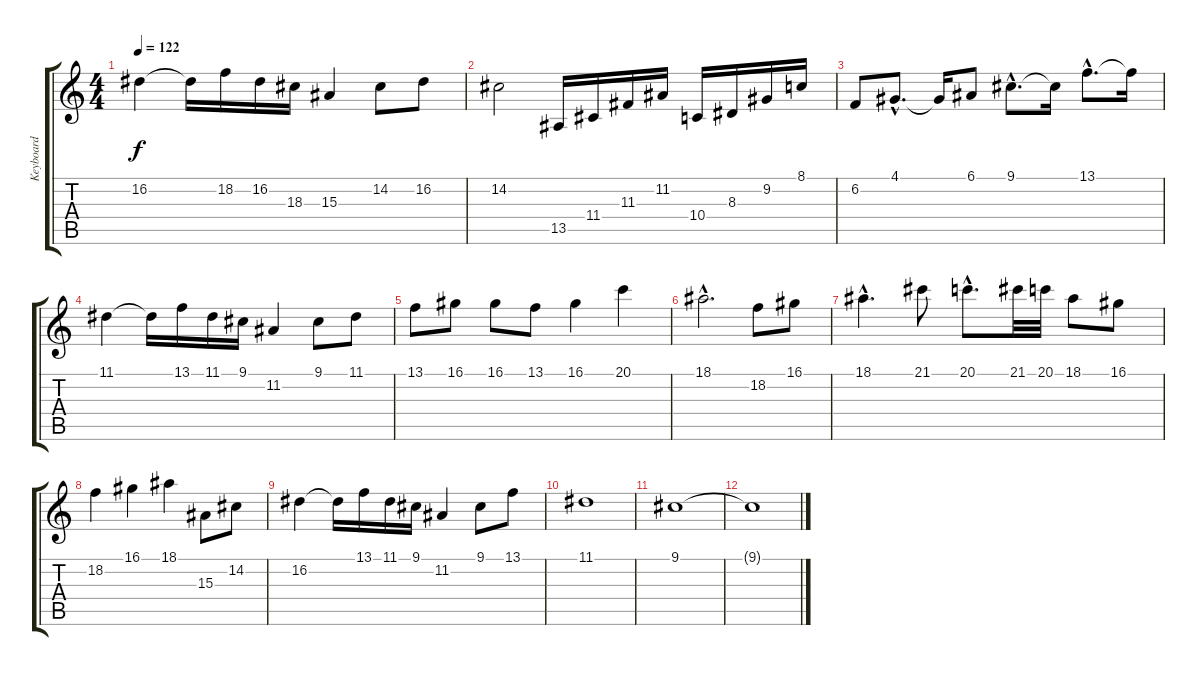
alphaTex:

\track ("Keyboard" "Keyboard") {instrument lead2sawtooth}
\staff {score tabs}
\tuning (E4 B3 G3 D3 A2 E2) {hide}
\ts (4 4)
\tempo 122
\clef g2
\ks c
16.2.4{dy f} 16.2{t}.16 18.2.16 16.2.16 18.3.16 15.3.4 14.2.8 16.2.8 |
14.2.2 13.5.16 11.4.16 11.3.16 11.2.16 10.4.16 8.3.16 9.2.16 8.1.16 |
6.2.8 4.1{hac}.8{d} 4.1{t}.16 6.1.8 9.1{hac}.8{d} 9.1{t}.16 13.1{hac}.8{d} 13.1{t}.16 |
11.1.4 11.1{t}.16 13.1.16 11.1.16 9.1.16 11.2.4 9.1.8 11.1.8 |
13.1.8 16.1.8 16.1.8 13.1.8 16.1.4 20.1.4 |
18.1{hac}.2{d} 18.2.8 16.1.8 |
18.1{hac}.4{d} 21.1.8 20.1{hac}.8{d} 21.1.32 20.1.32 18.1.8 16.1.8 |
18.2.4 16.1.4 18.1.4 15.3.8 14.2.8 |
16.2.4 16.2{t}.16 13.1.16 11.1.16 9.1.16 11.2.4 9.1.8 13.1.8 |
11.1.1 |
9.1.1 |
9.1{t}.1
